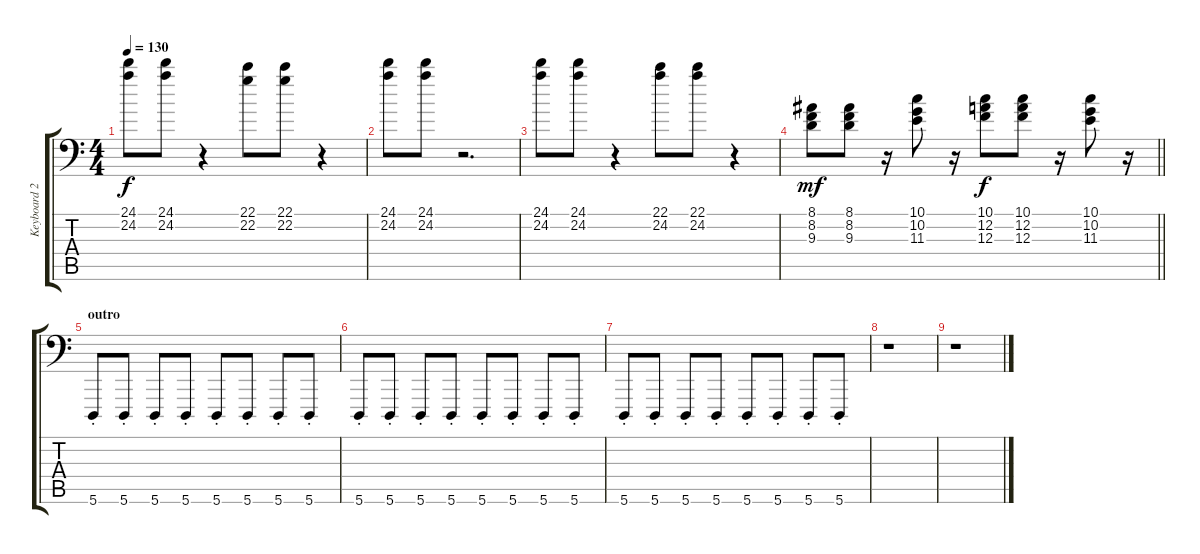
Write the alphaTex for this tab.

\track ("Keyboard 2" "Keyboard 2") {instrument stringensemble1}
\staff {score tabs}
\tuning (D4 A3 F3 C3 G2 A0) {hide}
\ts (4 4)
\tempo 130
\clef f4
\ks c
(24.1 24.2).8{dy f volume 13 instrument stringensemble1} (24.1 24.2).8 r.4 (22.1 22.2).8 (22.1 22.2).8 r.4 |
(24.1 24.2).8{volume 13 instrument stringensemble1} (24.1 24.2).8 r.2{d} |
(24.1 24.2).8{volume 13 instrument stringensemble1} (24.1 24.2).8 r.4 (22.1 24.2).8 (22.1 24.2).8 r.4 |
\barLineRight lightlight
(8.1 8.2 9.3).8{dy mf} (8.1 8.2 9.3).8 r.16 (10.1 10.2 11.3).8 r.16 (10.1 12.2 12.3).8{dy f} (10.1 12.2 12.3).8 r.16 (10.1 10.2 11.3).8 r.16 |
\section ("" "outro")
5.6{st}.8{volume 13 instrument synthbass2} 5.6{st}.8 5.6{st}.8 5.6{st}.8 5.6{st}.8 5.6{st}.8 5.6{st}.8 5.6{st}.8 |
5.6{st}.8{volume 13 instrument synthbass2} 5.6{st}.8 5.6{st}.8 5.6{st}.8 5.6{st}.8 5.6{st}.8 5.6{st}.8 5.6{st}.8 |
5.6{st}.8{volume 13 instrument synthbass2} 5.6{st}.8 5.6{st}.8 5.6{st}.8 5.6{st}.8 5.6{st}.8 5.6{st}.8 5.6{st}.8 |
r.1 |
r.1
